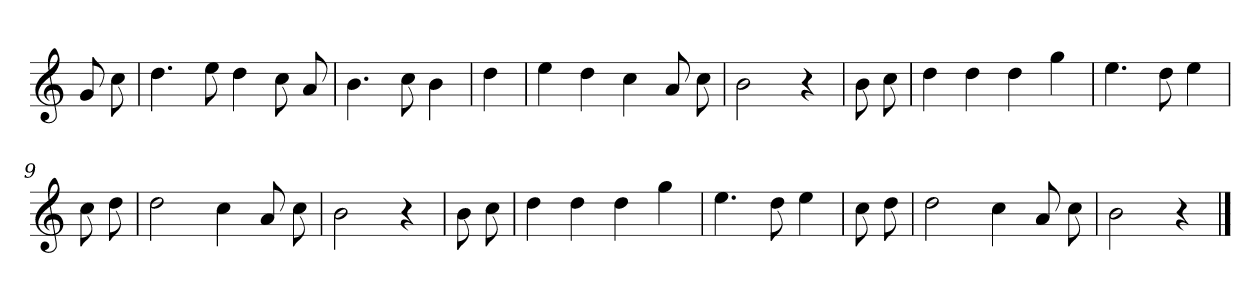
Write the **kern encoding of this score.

**kern
*part1
*staff1
*clefG2
*k[]
=
8g
8cc
=1
4.dd
8ee
4dd
8cc
8a
=2
4.b
8cc
4b
=3
4dd
=4
4ee
4dd
4cc
8a
8cc
=5
2b
4r
=6
8b
8cc
=7
4dd
4dd
4dd
4gg
=8
4.ee
8dd
4ee
=9
8cc
8dd
=10
2dd
4cc
8a
8cc
=11
2b
4r
=12
8b
8cc
=13
4dd
4dd
4dd
4gg
=14
4.ee
8dd
4ee
=15
8cc
8dd
=16
2dd
4cc
8a
8cc
=17
2b
4r
==
*-
